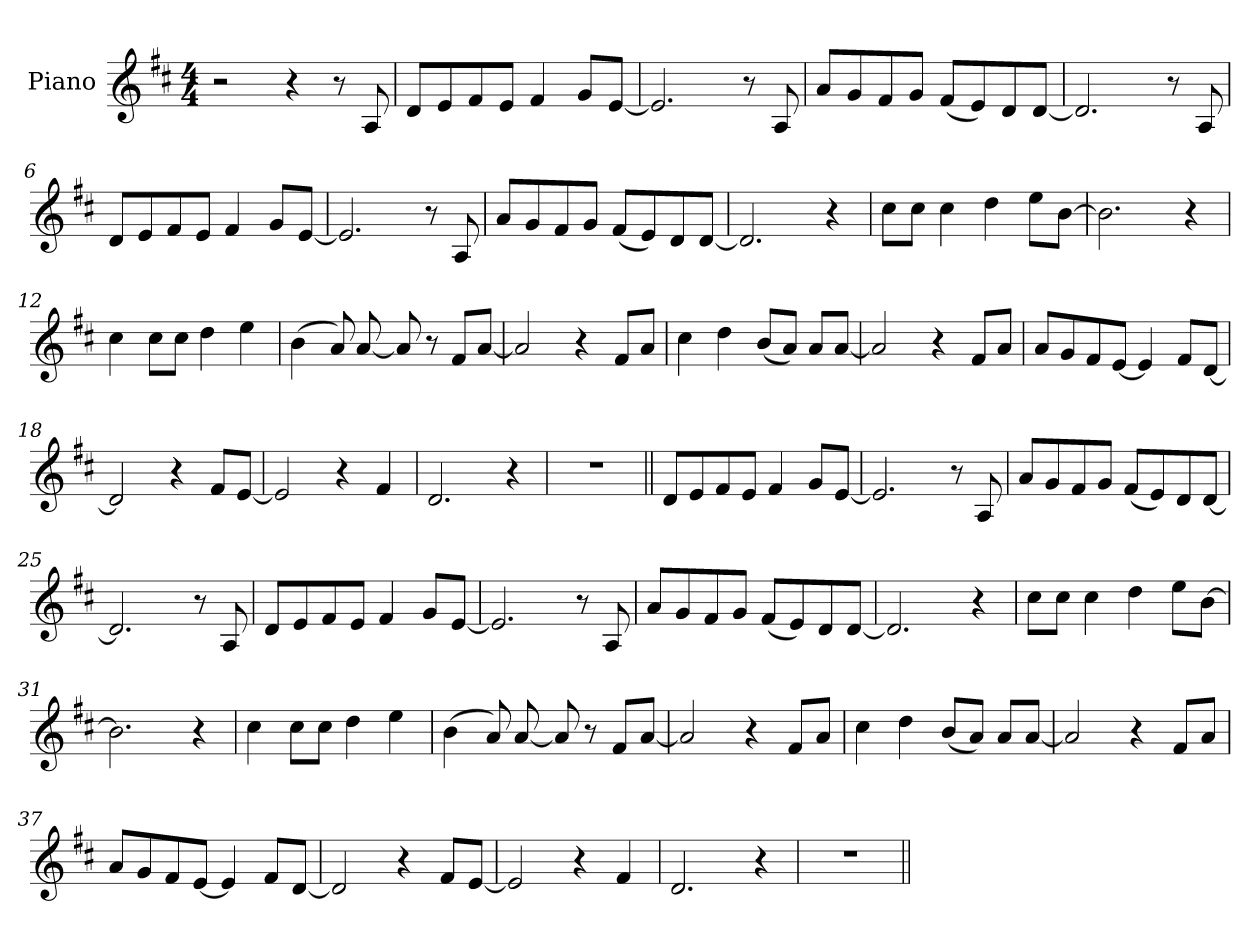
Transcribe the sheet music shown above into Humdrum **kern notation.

**kern
*part1
*staff1
*I"Piano
*I'Pno.
*clefG2
*k[f#c#]
*M4/4
*MM95
=1
2r
4r
8r
8A
=2
8dL
8e
8f#
8eJ
4f#
8gL
[8eJ
=3
2.e]
8r
8A
=4
8aL
8g
8f#
8gJ
(8f#L
8e)
8d
[8dJ
=5
2.d]
8r
8A
=6
8dL
8e
8f#
8eJ
4f#
8gL
[8eJ
=7
2.e]
8r
8A
=8
8aL
8g
8f#
8gJ
(8f#L
8e)
8d
[8dJ
=9
2.d]
4r
=10
8cc#L
8cc#J
4cc#
4dd
8eeL
[8bJ
=11
2.b]
4r
=12
4cc#
8cc#L
8cc#J
4dd
4ee
=13
(4b
8a)
[8a
8a]
8r
8f#L
[8aJ
=14
2a]
4r
8f#L
8aJ
=15
4cc#
4dd
(8bL
8aJ)
8aL
[8aJ
=16
2a]
4r
8f#L
8aJ
=17
8aL
8g
8f#
[8eJ
4e]
8f#L
[8dJ
=18
2d]
4r
8f#L
[8eJ
=19
2e]
4r
4f#
=20
2.d
4r
=21
1r
=22||
8dL
8e
8f#
8eJ
4f#
8gL
[8eJ
=23
2.e]
8r
8A
=24
8aL
8g
8f#
8gJ
(8f#L
8e)
8d
[8dJ
=25
2.d]
8r
8A
=26
8dL
8e
8f#
8eJ
4f#
8gL
[8eJ
=27
2.e]
8r
8A
=28
8aL
8g
8f#
8gJ
(8f#L
8e)
8d
[8dJ
=29
2.d]
4r
=30
8cc#L
8cc#J
4cc#
4dd
8eeL
[8bJ
=31
2.b]
4r
=32
4cc#
8cc#L
8cc#J
4dd
4ee
=33
(4b
8a)
[8a
8a]
8r
8f#L
[8aJ
=34
2a]
4r
8f#L
8aJ
=35
4cc#
4dd
(8bL
8aJ)
8aL
[8aJ
=36
2a]
4r
8f#L
8aJ
=37
8aL
8g
8f#
[8eJ
4e]
8f#L
[8dJ
=38
2d]
4r
8f#L
[8eJ
=39
2e]
4r
4f#
=40
2.d
4r
=41
1r
=||
*-
